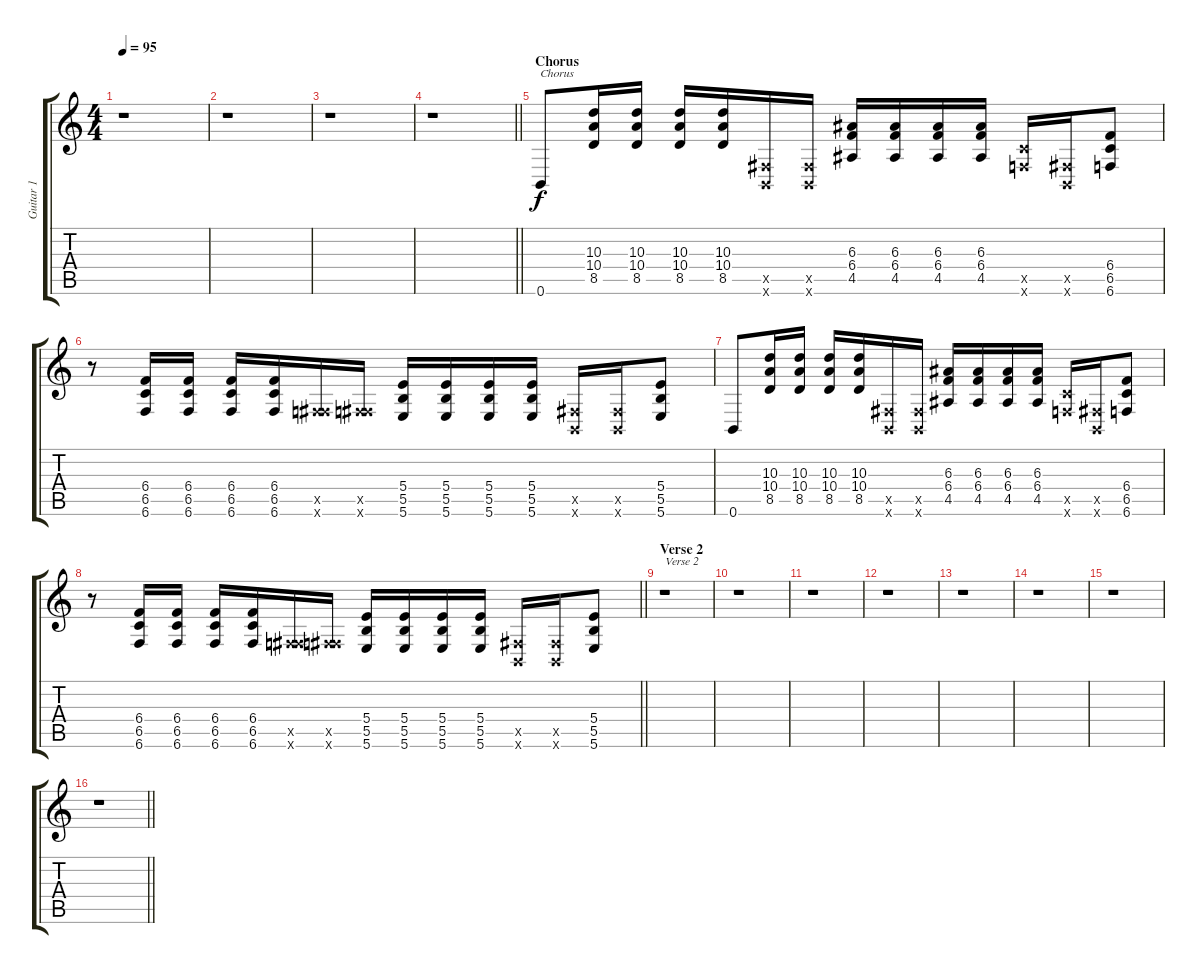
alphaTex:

\track ("Guitar 1" "Guitar 1") {instrument distortionguitar}
\staff {score tabs}
\tuning (Db4 Ab3 E3 B2 Gb2 B1) {hide}
\ts (4 4)
\tempo 95
\clef g2
\ks c
r.1{dy f} |
r.1 |
r.1 |
\barLineRight lightlight
r.1 |
\section ("" "Chorus")
0.6.8{txt "Chorus"} (10.3 10.4 8.5).16 (10.3 10.4 8.5).16 (10.3 10.4 8.5).16 (10.3 10.4 8.5).16 (0.5{x} 0.6{x}).16 (0.5{x} 0.6{x}).16 (6.3 6.4 4.5).16 (6.3 6.4 4.5).16 (6.3 6.4 4.5).16 (6.3 6.4 4.5).16 (6.5{x} 6.6{x}).16 (0.5{x} 0.6{x}).16 (6.4 6.5 6.6).8 |
r.8 (6.4 6.5 6.6).16 (6.4 6.5 6.6).16 (6.4 6.5 6.6).16 (6.4 6.5 6.6).16 (0.5{x} 6.6{x}).16 (0.5{x} 6.6{x}).16 (5.4 5.5 5.6).16 (5.4 5.5 5.6).16 (5.4 5.5 5.6).16 (5.4 5.5 5.6).16 (0.5{x} 0.6{x}).16 (0.5{x} 0.6{x}).16 (5.4 5.5 5.6).8 |
0.6.8 (10.3 10.4 8.5).16 (10.3 10.4 8.5).16 (10.3 10.4 8.5).16 (10.3 10.4 8.5).16 (0.5{x} 0.6{x}).16 (0.5{x} 0.6{x}).16 (6.3 6.4 4.5).16 (6.3 6.4 4.5).16 (6.3 6.4 4.5).16 (6.3 6.4 4.5).16 (6.5{x} 6.6{x}).16 (0.5{x} 0.6{x}).16 (6.4 6.5 6.6).8 |
\barLineRight lightlight
r.8 (6.4 6.5 6.6).16 (6.4 6.5 6.6).16 (6.4 6.5 6.6).16 (6.4 6.5 6.6).16 (0.5{x} 6.6{x}).16 (0.5{x} 6.6{x}).16 (5.4 5.5 5.6).16 (5.4 5.5 5.6).16 (5.4 5.5 5.6).16 (5.4 5.5 5.6).16 (0.5{x} 0.6{x}).16 (0.5{x} 0.6{x}).16 (5.4 5.5 5.6).8 |
\section ("" "Verse 2")
r.1{txt "Verse 2"} |
r.1 |
r.1 |
r.1 |
r.1 |
r.1 |
r.1 |
\barLineRight lightlight
r.1
